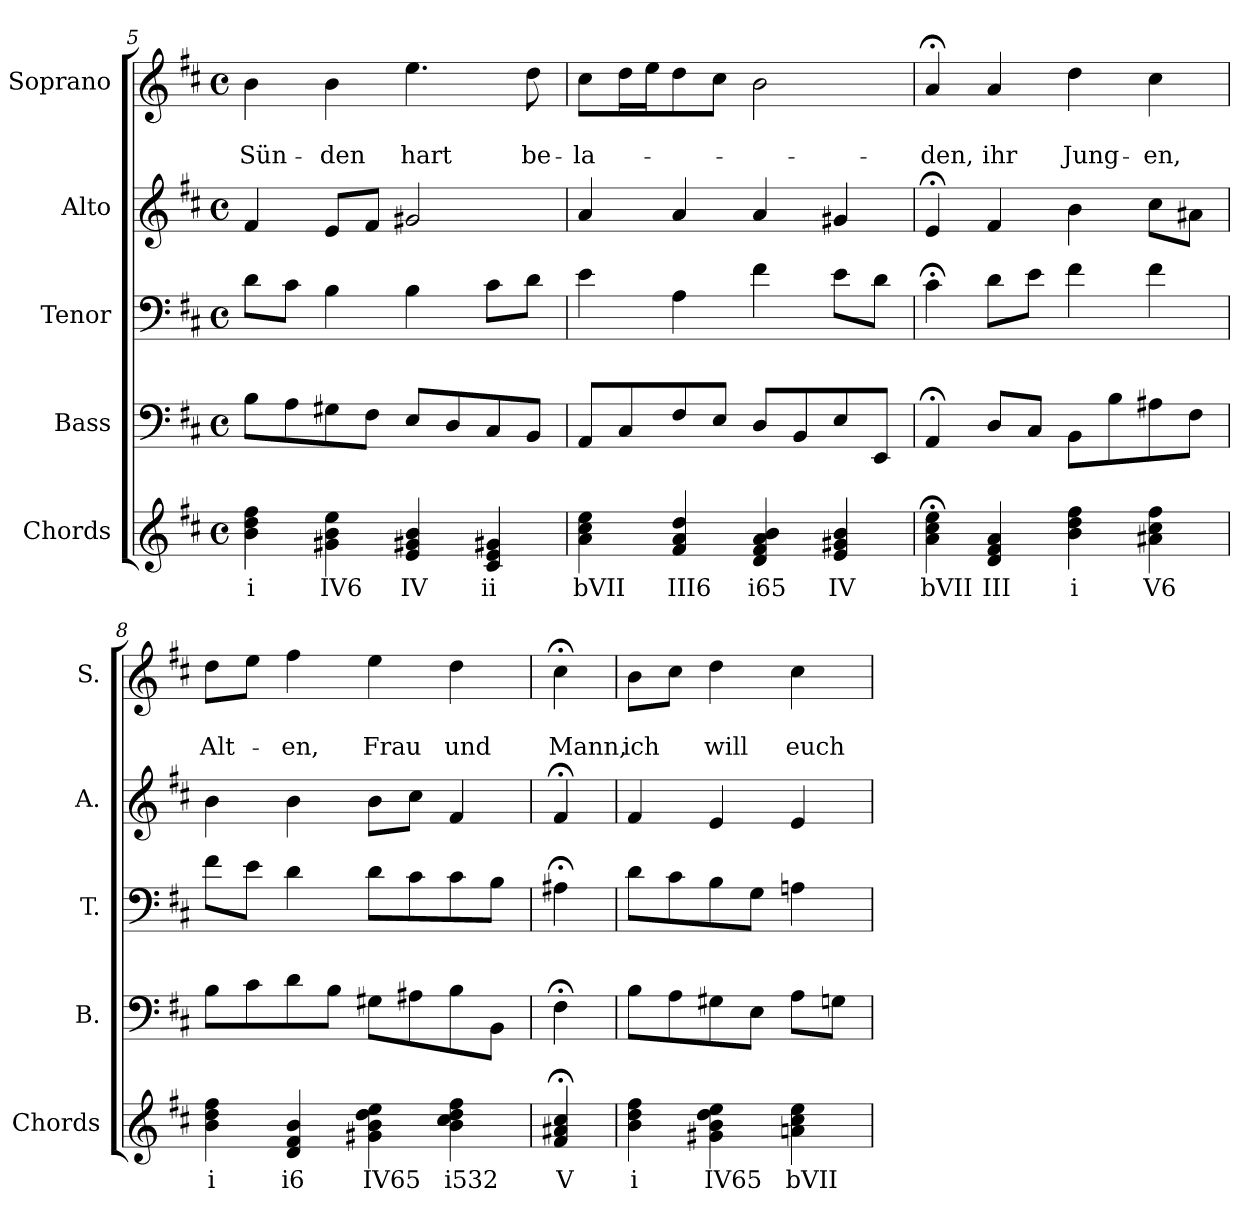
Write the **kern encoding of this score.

**kern	**text	**kern	**kern	**kern	**kern	**text	**text
*part5	*part5	*part4	*part3	*part2	*part1	*part1	*part1
*staff5	*staff5	*staff4	*staff3	*staff2	*staff1	*staff1	*staff1
*I"Chords	*	*I"Bass	*I"Tenor	*I"Alto	*I"Soprano	*	*
*I'Chords	*	*I'B.	*I'T.	*I'A.	*I'S.	*	*
*clefG2	*	*clefF4	*clefF4	*clefG2	*clefG2	*	*
*k[f#c#]	*	*k[f#c#]	*k[f#c#]	*k[f#c#]	*k[f#c#]	*	*
*b:	*	*D:	*D:	*D:	*b:	*	*
*M4/4	*	*M4/4	*M4/4	*M4/4	*M4/4	*	*
*met(c)	*	*met(c)	*met(c)	*met(c)	*met(c)	*	*
=5	=5	=5	=5	=5	=5	=5	=5
4bi 4ddi 4ff#i	i	8B\L	8d\L	4f#/	4b\	.	Sün-
.	.	8A\	8c#\J	.	.	.	.
4g#Xi 4bi 4eei	IV6	8G#X\	4B\	8e/L	4b\	.	-den
.	.	8F#\J	.	8f#/J	.	.	.
4ei 4g#Xi 4bi	IV	8E/L	4B\	2g#X/	4.ee\	.	hart
.	.	8D/	.	.	.	.	.
4c#i 4ei 4g#Xi	ii	8C#/	8c#\L	.	.	.	.
.	.	8BB/J	8d\J	.	8dd\	.	be-
=6	=6	=6	=6	=6	=6	=6	=6
4ai 4cc#i 4eei	bVII	8AA/L	4e\	4a/	8cc#\L	.	-la-
.	.	8C#/	.	.	16dd\L	.	.
.	.	.	.	.	16ee\J	.	.
4f#i 4ai 4ddi	III6	8F#/	4A\	4a/	8dd\	.	.
.	.	8E/J	.	.	8cc#\J	.	.
4di 4f#i 4ai 4bi	i65	8D/L	4f#\	4a/	2b\	.	.
.	.	8BB/	.	.	.	.	.
4ei 4g#Xi 4bi	IV	8E/	8e\L	4g#X/	.	.	.
.	.	8EE/J	8d\J	.	.	.	.
=7	=7	=7	=7	=7	=7	=7	=7
4ai;< 4cc#i;< 4eei;<	bVII	4AA;</	4c#;<\	4e;</	4a;</	.	-den,
4di 4f#i 4ai	III	8D/L	8d\L	4f#/	4a/	.	ihr
.	.	8C#/J	8e\J	.	.	.	.
4bi 4ddi 4ff#i	i	8BB\L	4f#\	4b\	4dd\	.	Jung-
.	.	8B\	.	.	.	.	.
4a#Xi 4cc#i 4ff#i	V6	8A#X\	4f#\	8cc#\L	4cc#\	.	-en,
.	.	8F#\J	.	8a#X\J	.	.	.
=8	=8	=8	=8	=8	=8	=8	=8
4bi 4ddi 4ff#i	i	8B\L	8f#\L	4b\	8dd\L	.	Alt-
.	.	8c#\	8e\J	.	8ee\J	.	.
4di 4f#i 4bi	i6	8d\	4d\	4b\	4ff#\	.	-en,
.	.	8B\J	.	.	.	.	.
4g#Xi 4bi 4ddi 4eei	IV65	8G#X\L	8d\L	8b\L	4ee\	.	Frau
.	.	8A#X\	8c#\	8cc#\J	.	.	.
4bi 4cc#i 4ddi 4ff#i	i532	8B\	8c#\	4f#/	4dd\	.	und
.	.	8BB\J	8B\J	.	.	.	.
=9	=9	=9	=9	=9	=9	=9	=9
4f#i;< 4a#Xi;< 4cc#i;<	V	4F#;<\	4A#X;<\	4f#;</	4cc#;<\	.	Mann,
!!LO:PB:g=z
=9x	=9x	=9x	=9x	=9x	=9x	=9x	=9x
4bi 4ddi 4ff#i	i	8B\L	8d\L	4f#/	8b\L	.	ich
.	.	8A\	8c#\	.	8cc#\J	.	.
4g#Xi 4bi 4ddi 4eei	IV65	8G#X\	8B\	4e/	4dd\	.	will
.	.	8E\J	8G\J	.	.	.	.
4ani 4cc#i 4eei	bVII	8A\L	4An\	4e/	4cc#\	.	euch
.	.	8Gn\J	.	.	.	.	.
=	=	=	=	=	=	=	=
*-	*-	*-	*-	*-	*-	*-	*-
